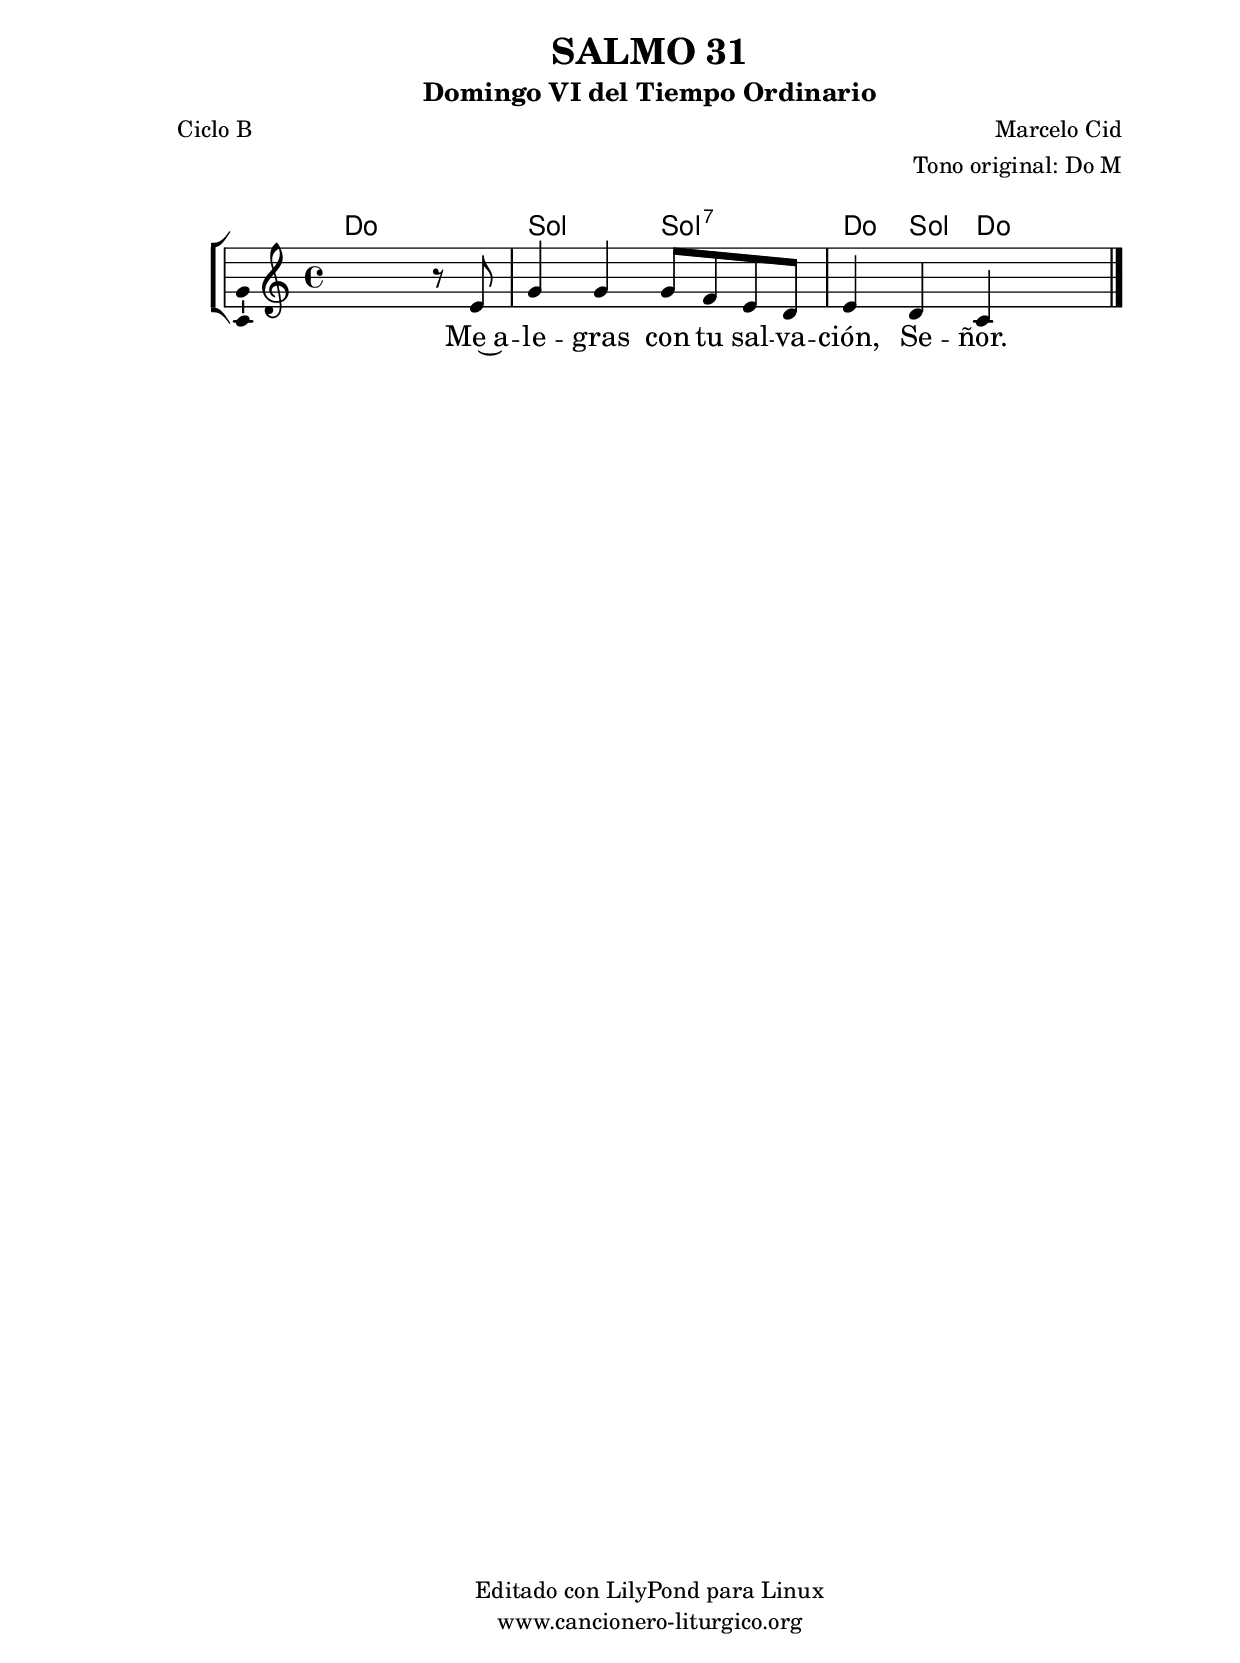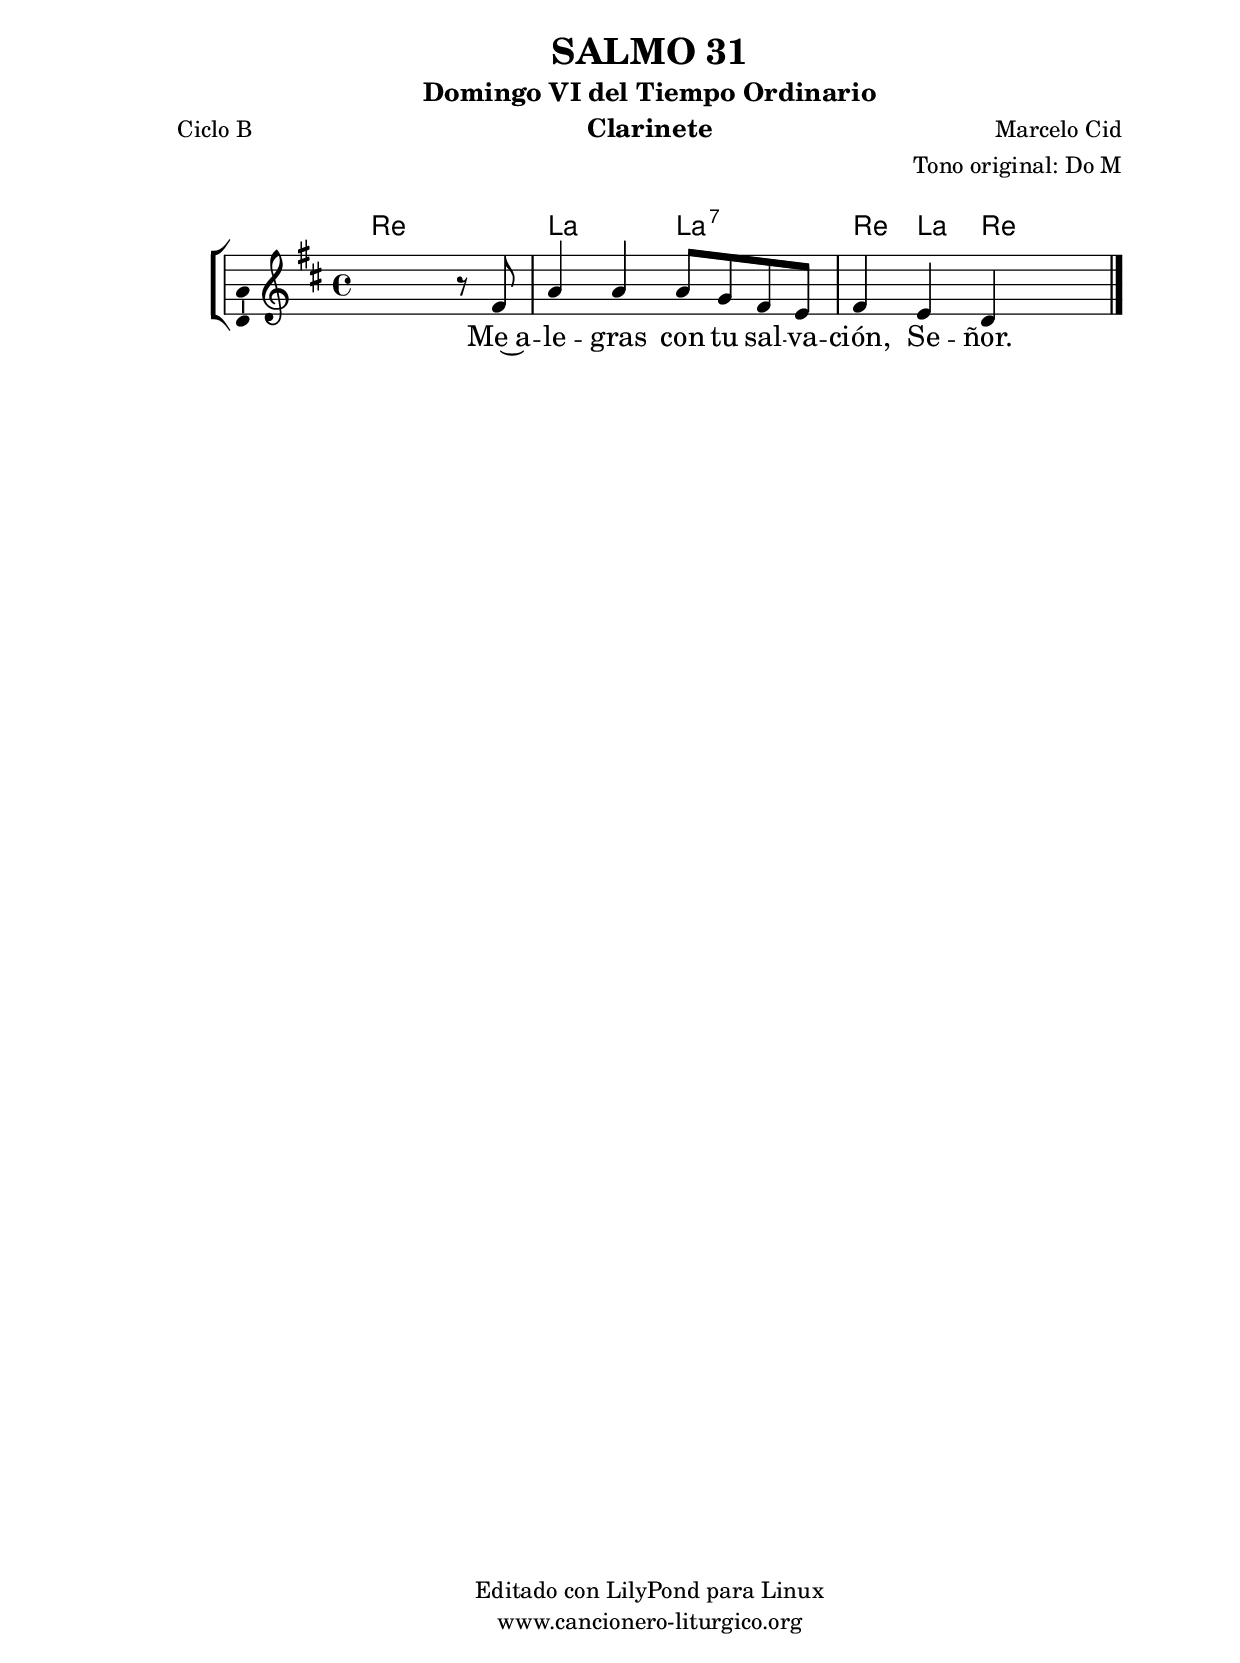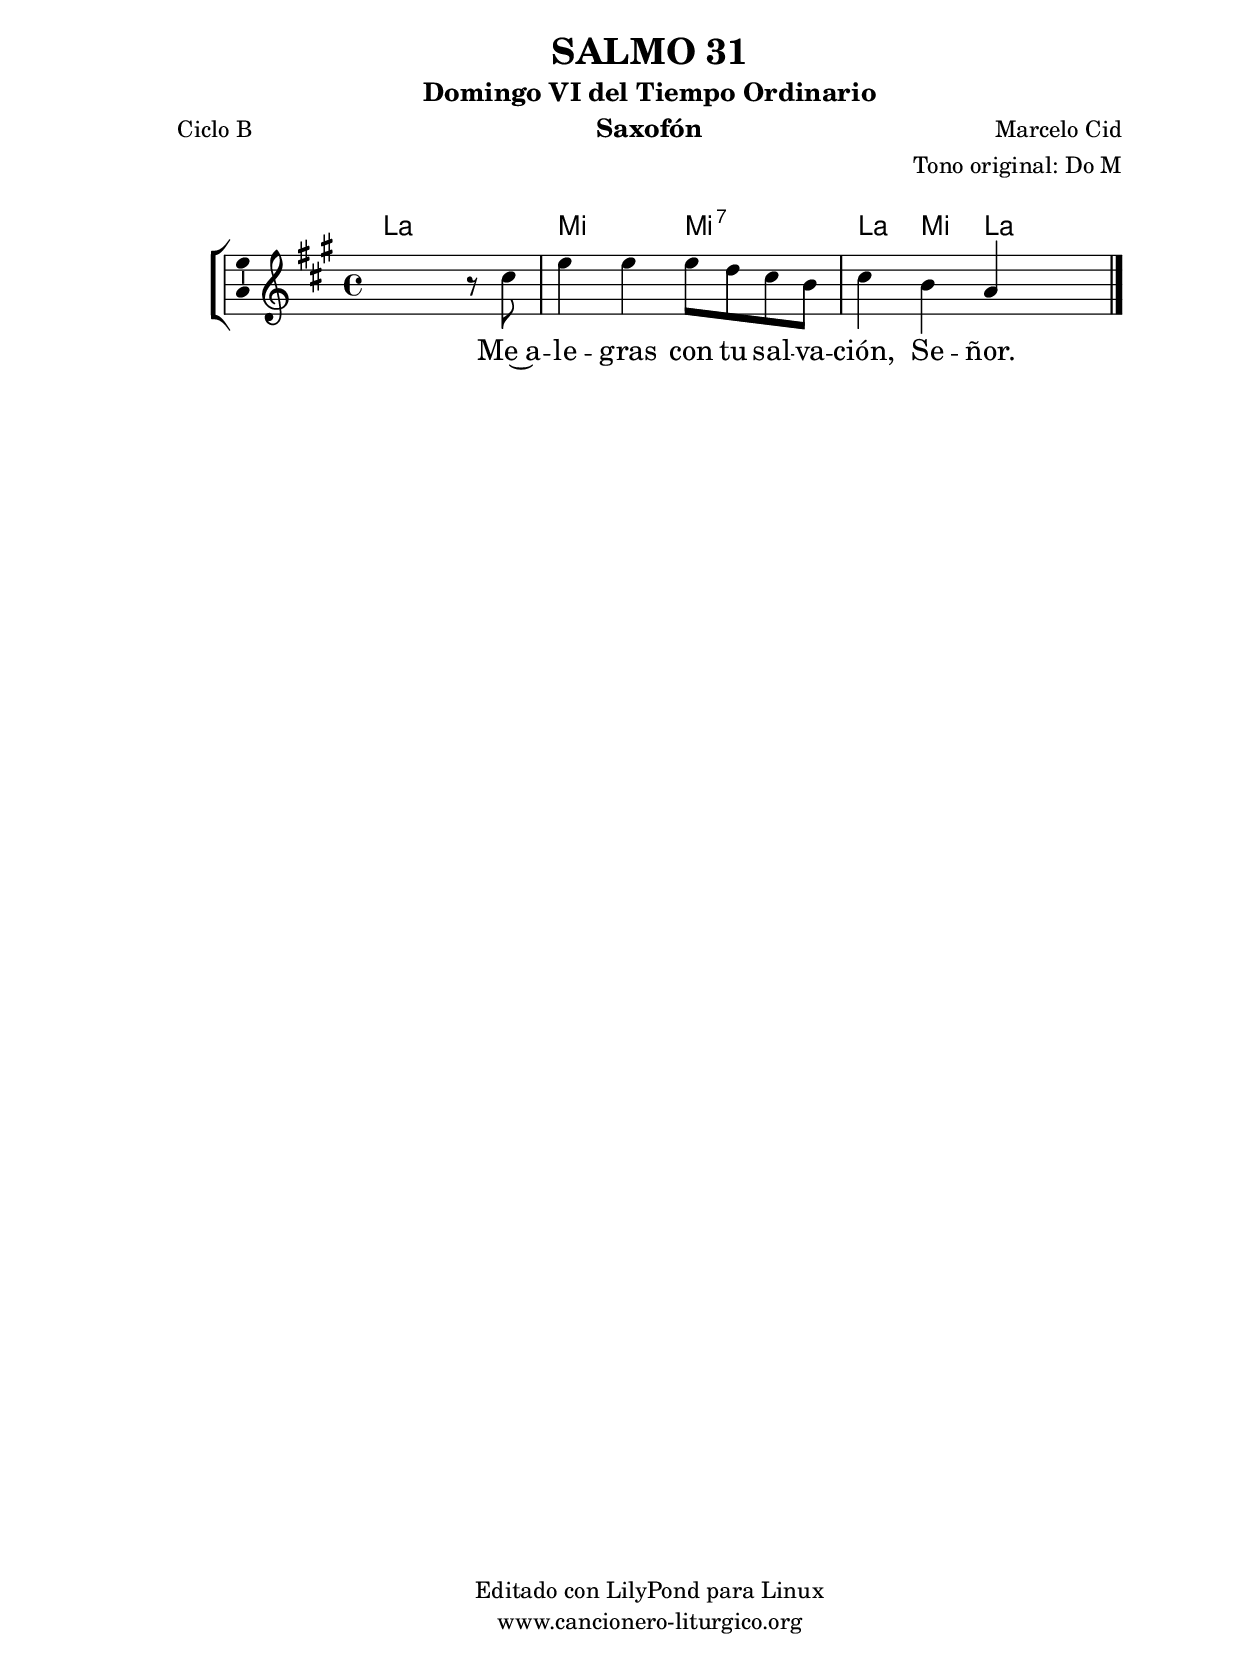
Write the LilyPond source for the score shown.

%
%para convertir .midi en .wav:
%timidity filename.midi -Ow -o finename.wav
%
%
%Para convertir de .wav a .mp3:
%lame -h -m j filename.wav
%
%
%para escuchar el midi:
%timidity nombrefichero.midi
%


%versión de lilypond para la que se ha escrito esta partitura:
\version "2.16.0"

	%Tamaño papel
	#(set-default-paper-size "a4")
	%Tamaño partitura
	#(set-global-staff-size 20)
	%No responde al pulsar sobre una nota
	#(ly:set-option 'point-and-click #f)

%parámetros del encabezamiento:
\header {
	title = "SALMO 31"
	subtitle = "Domingo VI del Tiempo Ordinario"
	composer = "Marcelo Cid"
	poet = "Ciclo B"
	meter = ""
	arranger = "Tono original: Do M"
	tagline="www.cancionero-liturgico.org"
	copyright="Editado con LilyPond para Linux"
	}

%parámetros asociados al papel:
\paper  {
	oddHeaderMarkup = \markup {\fill-line { \on-the-fly #not-first-page \fromproperty #'header:title \on-the-fly #not-first-page \fromproperty #'header:composer }}
	evenHeaderMarkup = \markup {\fill-line { \fromproperty #'header:composer \fromproperty #'header:title }}
	#(set-paper-size "a4")
	print-page-number = ##f
	first-page-number = 1
	print-first-page-number = ##f
%	head-separation = 3.0 \cm
	top-margin = 2.0 \cm
	bottom-margin = 0.5\cm
%%%	bottom-margin = -1.0\cm
	left-margin = 3.0 \cm
	line-width = 16.0 \cm 
	indent = 8\mm
	interscoreline = 2.\mm
	between-system-space = 15\mm
%	para que las partituras no llenen la hoja:
	ragged-bottom = ##t
%	idem para la última hoja:
	ragged-last-bottom = ##f
%	para que las partituras llenen el ancho del papel:
	ragged-last = ##f
	after-title-space = 2.5 \cm
%page-count=1
%system-count=8

	%Flexible Vertical Spacing
%	markup-markup-spacing =
%	#'((basic-distance . 15) (minimum-distance . 15) (padding . 3))
	markup-system-spacing =
	#'((basic-distance . 15) (minimum-distance . 15) (padding . 3))
	system-system-spacing =
	#'((basic-distance . 15) (minimum-distance . 15) (padding . 3))
	score-system-spacing =
	#'((basic-distance . 15) (minimum-distance . 15) (padding . 5))
%	top-system-spacing = % header
%	#'((basic-distance . 8) (minimum-distance . 0) (padding . 3))
%	top-markup-spacing =
%	#'((basic-distance . 20) (minimum-distance . 20) (padding . 3))
	last-bottom-spacing = % footer
	#'((basic-distance . 5) (minimum-distance . 5) (padding . 3))
%	score-markup-spacing =
%	#'((basic-distance . 16) (minimum-distance . 13) (padding . 3))

	}


%parámetros que afectan a toda la partitura:
global =  {
	%clave de sol (G):
	\clef G
	%armadura:
%	\transpose e f
	\key c \major
	\tempo 4=75
	\set Score.tempoHideNote = ##t
	}


acordes = {
	\italianChords
	\chordmode {
%	\transpose e f
{

c1 g2 g:7 c4 g c2

	}
	}
}

melodia = 
%	\transpose e f
{
	\relative c'{

\time 4/4

s2 s4 r8 e8
g4 g g8 f e d
e4 d c s4

	\bar "|."
	}
	}


texto = \lyricmode {
Me~a -- le -- gras con tu sal -- va -- ción, Se -- ñor.
	}


acordesStaff = \context ChordNames = acordesStaff <<
	\set chordChanges = ##t
	\acordes
	>>


vozStaff = \context Voice = vozStaff
\with {\consists "Ambitus_engraver"}
<<
%	\set Staff.instrumentName = ""
%	\set Staff.shortInstrumentName = ""
%	\set Staff.midiInstrument = #"clarinet"
%	\set Staff.midiInstrument = #"cello"
%	\set Staff.midiInstrument = #"flute"
	\set Staff.midiInstrument = #"electric guitar (jazz)"
%	\set Staff.midiInstrument = #"english horn"
%	\set Staff.midiInstrument = #"violin"
%	\set Staff.midiInstrument = #"glockenspiel"
	\set Staff.midiMinimumVolume = #0.7
	\set Staff.midiMaximumVolume = #0.9
	\global
	\melodia
	>>


textoStaff = \context Lyrics = textoStaff <<
	\lyricsto vozStaff \texto
	>>

\book {
	\score {
		\context ChoirStaff {
			\override StaffGroup.SystemStartBracket #'collapse-height = #1
			\override Score.SystemStartBar #'collapse-height = #1
			<<
			\acordesStaff
			\vozStaff
			\textoStaff
			>>
			}
		\layout {
	    		\context {
				\Lyrics
				\override LyricText #'font-size = #2
				}
	   		 \context {
				\Score
				%fontSize = #3
				\override StaffSymbol #'staff-space = #(magstep +3)
				%\override Beam #'thickness = #0.55
				%\override SpacingSpanner #'spacing-increment = #1.0
				%\override Slur #'height-limit = #1.5
				}
			}
		}
	\score {
		\unfoldRepeats
		\context ChoirStaff {
			<<
			\acordesStaff
			\vozStaff
			>>
			}
		\midi {
	  		\context {
	  			\Score
				tempoWholesPerMinute = #(ly:make-moment 70 4)
				}
			}
		}
	}

%Partitura para clarinete
#(define output-suffix "C")
\book {
	\header{
		instrument = "Clarinete"
		}
	\score {
		\context ChoirStaff {
			\override StaffGroup.SystemStartBracket #'collapse-height = #1
			\override Score.SystemStartBar #'collapse-height = #1
\transpose c d
			<<
			\acordesStaff
			\vozStaff
			\textoStaff
			>>
			}
		\layout {
	    		\context {
				\Lyrics
				\override LyricText #'font-size = #2
				}
	   		 \context {
				\Score
				%fontSize = #3
				\override StaffSymbol #'staff-space = #(magstep +3)
				%\override Beam #'thickness = #0.55
				%\override SpacingSpanner #'spacing-increment = #1.0
				%\override Slur #'height-limit = #1.5
				}
			}
		}
	}

%Partitura para saxofón
#(define output-suffix "S")
\book {
	\header{
		instrument = "Saxofón"
		}
	\score {
		\context ChoirStaff {
			\override StaffGroup.SystemStartBracket #'collapse-height = #1
			\override Score.SystemStartBar #'collapse-height = #1
\transpose c a
			<<
			\acordesStaff
			\vozStaff
			\textoStaff
			>>
			}
		\layout {
	    		\context {
				\Lyrics
				\override LyricText #'font-size = #2
				}
	   		 \context {
				\Score
				%fontSize = #3
				\override StaffSymbol #'staff-space = #(magstep +3)
				%\override Beam #'thickness = #0.55
				%\override SpacingSpanner #'spacing-increment = #1.0
				%\override Slur #'height-limit = #1.5
				}
			}
		}
	}

